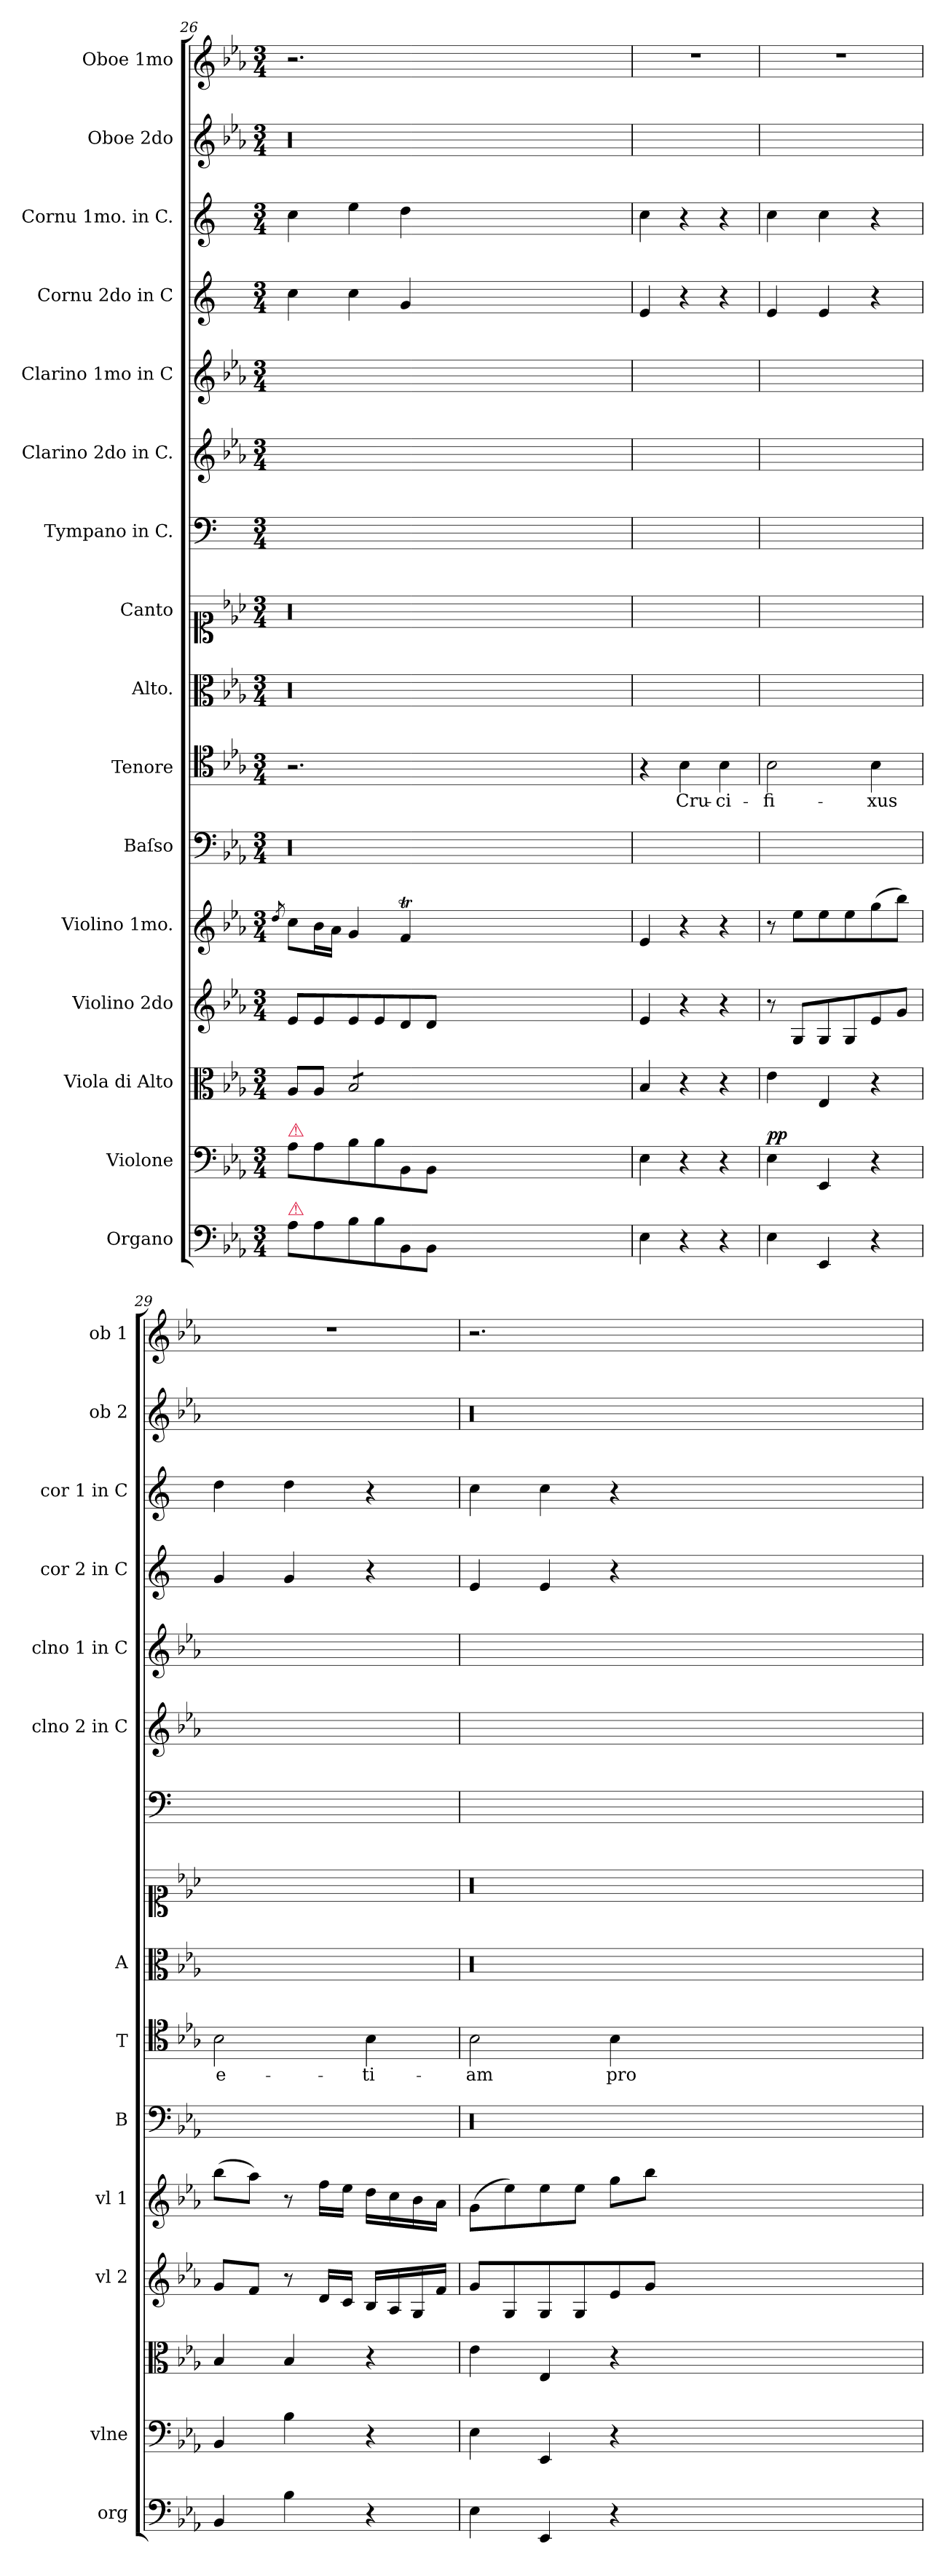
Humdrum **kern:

**kern	**kern	**dynam	**kern	**kern	**kern	**kern	**kern	**text	**kern	**kern	**kern	**kern	**kern	**kern	**kern	**kern	**kern
*part16	*part15	*part15	*part14	*part13	*part12	*part11	*part10	*part10	*part9	*part8	*part7	*part6	*part5	*part4	*part3	*part2	*part1
*staff16	*staff15	*staff15	*staff14	*staff13	*staff12	*staff11	*staff10	*staff10	*staff9	*staff8	*staff7	*staff6	*staff5	*staff4	*staff3	*staff2	*staff1
*I"Organo	*I"Violone	*	*I"Viola di Alto	*I"Violino 2do	*I"Violino 1mo.	*I"Baſso	*I"Tenore	*	*I"Alto.	*I"Canto	*I"Tympano in C.	*I"Clarino 2do in C.	*I"Clarino 1mo in C	*I"Cornu 2do in C	*I"Cornu 1mo. in C.	*I"Oboe 2do	*I"Oboe 1mo
*I'org	*I'vlne	*	*	*I'vl 2	*I'vl 1	*I'B	*I'T	*	*I'A	*	*	*I'clno 2 in C	*I'clno 1 in C	*I'cor 2 in C	*I'cor 1 in C	*I'ob 2	*I'ob 1
*clefF4	*clefF4	*	*clefC3	*clefG2	*clefG2	*clefF4	*clefC4	*	*clefC3	*clefC1	*clefF4	*clefG2	*clefG2	*clefG2	*clefG2	*clefG2	*clefG2
*	*	*	*	*	*	*	*	*	*	*	*	*	*	*ITrd5c9	*ITrd5c9	*	*
*k[b-e-a-]	*k[b-e-a-]	*	*k[b-e-a-]	*k[b-e-a-]	*k[b-e-a-]	*k[b-e-a-]	*k[b-e-a-]	*	*k[b-e-a-]	*k[b-e-a-]	*k[]	*k[b-e-a-]	*k[b-e-a-]	*k[b-e-a-]	*k[b-e-a-]	*k[b-e-a-]	*k[b-e-a-]
*c:	*c:	*	*c:	*c:	*c:	*c:	*c:	*	*c:	*c:	*	*c:	*c:	*c:	*c:	*c:	*c:
*M3/4	*M3/4	*	*M3/4	*M3/4	*M3/4	*M3/4	*M3/4	*	*M3/4	*M3/4	*M3/4	*M3/4	*M3/4	*M3/4	*M3/4	*M3/4	*M3/4
=26	=26	=26	=26	=26	=26	=26	=26	=26	=26	=26	=26	=26	=26	=26	=26	=26	=26
.	.	.	.	.	8qdd/	.	.	.	.	.	.	.	.	.	.	.	.
!	!LO:TX:a:color=crimson:t=⚠	!	!	!	!	!	!	!	!	!	!	!	!	!	!	!	!
!LO:TX:a:color=crimson:t=⚠	!	!	!	!	!	!	!	!	!	!	!	!	!	!	!	!	!
!	!	!	!	!	!	!LO:N:vis=00	!	!	!LO:N:vis=00	!LO:N:vis=00	!	!	!	!	!	!LO:N:vis=00	!
8A-\L	8A-\L	.	8A-/L	8e-/L	8cc\L	0.r	2.r	.	0.r	0.r	2.ryy	2.ryy	2.ryy	4e-\	4e-\	0.r	2.r
8A-\	8A-\	.	8A-/J	8e-/	16b-\L	.	.	.	.	.	.	.	.	.	.	.	.
.	.	.	.	.	16a-\JJ	.	.	.	.	.	.	.	.	.	.	.	.
*	*	*	*tremolo	*	*	*	*	*	*	*	*	*	*	*	*	*	*
8B-\	8B-\	.	8B-/L	8e-/	4g/	.	.	.	.	.	.	.	.	4e-\	4g\	.	.
8B-\	8B-\	.	8B-/	8e-/	.	.	.	.	.	.	.	.	.	.	.	.	.
8BB-/	8BB-/	.	8B-/	8d/	4fT/	.	.	.	.	.	.	.	.	4B-/	4f\	.	.
8BB-/J	8BB-/J	.	8B-/J	8d/J	.	.	.	.	.	.	.	.	.	.	.	.	.
*	*	*	*Xtremolo	*	*	*	*	*	*	*	*	*	*	*	*	*	*
0ryy	0ryy	.	0ryy	0ryy	0ryy	.	0ryy	.	.	.	0ryy	0ryy	0ryy	0ryy	0ryy	.	0ryy
4ryy	4ryy	.	4ryy	4ryy	4ryy	.	4ryy	.	.	.	4ryy	4ryy	4ryy	4ryy	4ryy	.	4ryy
=27	=27	=27	=27	=27	=27	=27	=27	=27	=27	=27	=27	=27	=27	=27	=27	=27	=27
4E-\	4E-\	.	4B-/	4e-/	4e-/	2.ryy	4r	.	2.ryy	2.ryy	2.ryy	2.ryy	2.ryy	4G/	4e-\	2.ryy	2.r
4r	4r	.	4r	4r	4r	.	4B-\	Cru-	.	.	.	.	.	4r	4r	.	.
4r	4r	.	4r	4r	4r	.	4B-\	-ci-	.	.	.	.	.	4r	4r	.	.
=28	=28	=28	=28	=28	=28	=28	=28	=28	=28	=28	=28	=28	=28	=28	=28	=28	=28
!	!	!LO:DY:a	!	!	!	!	!	!	!	!	!	!	!	!	!	!	!
4E-\	4E-\	pp.	4e-\	8r	8r	2.ryy	2B-\	-fi-	2.ryy	2.ryy	2.ryy	2.ryy	2.ryy	4G/	4e-\	2.ryy	2.r
.	.	.	.	8G/L	8ee-\L	.	.	.	.	.	.	.	.	.	.	.	.
4EE-/	4EE-/	.	4E-/	8G/	8ee-\	.	.	.	.	.	.	.	.	4G/	4e-\	.	.
.	.	.	.	8G/	8ee-\	.	.	.	.	.	.	.	.	.	.	.	.
4r	4r	.	4r	8e-/	(8gg\	.	4B-\	-xus	.	.	.	.	.	4r	4r	.	.
.	.	.	.	8g/J	8bb-\J)	.	.	.	.	.	.	.	.	.	.	.	.
=29	=29	=29	=29	=29	=29	=29	=29	=29	=29	=29	=29	=29	=29	=29	=29	=29	=29
4BB-/	4BB-/	.	4B-/	8g/L	(8bb-\L	2.ryy	2B-\	e-	2.ryy	2.ryy	2.ryy	2.ryy	2.ryy	4B-/	4f\	2.ryy	2.r
.	.	.	.	8f/J	8aa-\J)	.	.	.	.	.	.	.	.	.	.	.	.
4B-\	4B-\	.	4B-/	8r	8r	.	.	.	.	.	.	.	.	4B-/	4f\	.	.
.	.	.	.	16d/LL	16ff\LL	.	.	.	.	.	.	.	.	.	.	.	.
.	.	.	.	16c/JJ	16ee-\JJ	.	.	.	.	.	.	.	.	.	.	.	.
4r	4r	.	4r	16B-/LL	16dd\LL	.	4B-\	-ti-	.	.	.	.	.	4r	4r	.	.
.	.	.	.	16A-/	16cc\	.	.	.	.	.	.	.	.	.	.	.	.
.	.	.	.	16G/	16b-\	.	.	.	.	.	.	.	.	.	.	.	.
.	.	.	.	16f/JJ	16a-\JJ	.	.	.	.	.	.	.	.	.	.	.	.
=30	=30	=30	=30	=30	=30	=30	=30	=30	=30	=30	=30	=30	=30	=30	=30	=30	=30
!	!	!	!	!	!	!LO:N:vis=00	!	!	!LO:N:vis=00	!LO:N:vis=00	!	!	!	!	!	!LO:N:vis=00	!
4E-\	4E-\	.	4e-\	8g/L	(8g\L	0.r	2B-\	-am	0.r	0.r	2.ryy	2.ryy	2.ryy	4G/	4e-\	0.r	2.r
.	.	.	.	8G/	8ee-\)	.	.	.	.	.	.	.	.	.	.	.	.
4EE-/	4EE-/	.	4E-/	8G/	8ee-\	.	.	.	.	.	.	.	.	4G/	4e-\	.	.
.	.	.	.	8G/	8ee-\J	.	.	.	.	.	.	.	.	.	.	.	.
4r	4r	.	4r	8e-/	8gg\L	.	4B-\	pro	.	.	.	.	.	4r	4r	.	.
.	.	.	.	8g/J	8bb-\J	.	.	.	.	.	.	.	.	.	.	.	.
0ryy	0ryy	.	0ryy	0ryy	0ryy	.	0ryy	.	.	.	0ryy	0ryy	0ryy	0ryy	0ryy	.	0ryy
4ryy	4ryy	.	4ryy	4ryy	4ryy	.	4ryy	.	.	.	4ryy	4ryy	4ryy	4ryy	4ryy	.	4ryy
=	=	=	=	=	=	=	=	=	=	=	=	=	=	=	=	=	=
*-	*-	*-	*-	*-	*-	*-	*-	*-	*-	*-	*-	*-	*-	*-	*-	*-	*-
